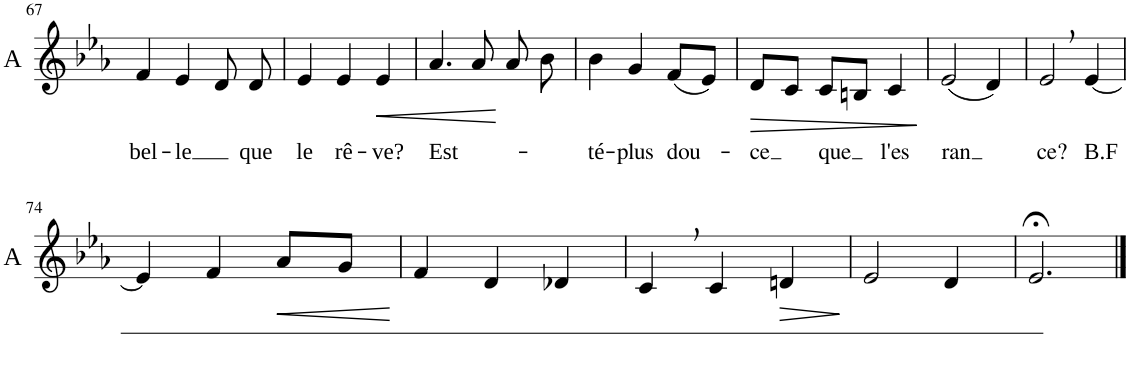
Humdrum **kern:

**kern	**text	**dynam
*part1	*part1	*part1
*staff1	*staff1	*staff1
*I"A	*	*
*I'A	*	*
!!LO:PB:g=z
*clefG2	*	*
*k[b-e-a-]	*	*
*M3/4	*	*
=67	=67	=67
!	!LO:LY:b	!
4f/	bel-	.
!	!LO:LY:b	!
4e-/	-le	.
8d/	.	.
!	!LO:LY:b	!
8d/	que	.
=68	=68	=68
!	!LO:LY:b	!
4e-/	le	.
!	!LO:LY:b	!
4e-/	rê-	.
!	!LO:LY:b	!LO:HP:b
4e-/	-ve?	<
=69	=69	=69
!	!LO:LY:b	!
4.a-/	Est-	.
8a-/	.	.
8a-/	.	[
8b-\	.	.
=70	=70	=70
!	!LO:LY:b	!
4b-\	-té-	.
!	!LO:LY:b	!
4g/	-plus	.
!	!LO:LY:b	!
(8f/L	dou-	.
8e-/J)	.	.
=71	=71	=71
!	!LO:LY:b	!LO:HP:b
8d/L	ce	>
8c/J	.	.
!	!LO:LY:b	!
8c/L	que	.
8Bn/J	.	.
!	!LO:LY:b	!
4c/	l'es	.
.	.	]
=72	=72	=72
!	!LO:LY:b	!
(2e-/	ran	.
4d/)	.	.
=73	=73	=73
!	!LO:LY:b	!
2e-,/	ce?	.
!	!LO:LY:b	!
[4e-/	B.F	.
!!LO:LB:g=z
=74	=74	=74
4e-/]	.	.
4f/	.	.
!	!	!LO:HP:b
8a-/L	.	<
8g/J	.	.
.	.	[
=75	=75	=75
4f/	.	.
4d/	.	.
4d-X/	.	.
=76	=76	=76
4c,/	.	.
4c/	.	.
!	!	!LO:HP:b
4dn/	.	>
.	.	]
=77	=77	=77
2e-/	.	.
4d/	.	.
=78	=78	=78
2.e-;</	.	.
==	==	==
*-	*-	*-
